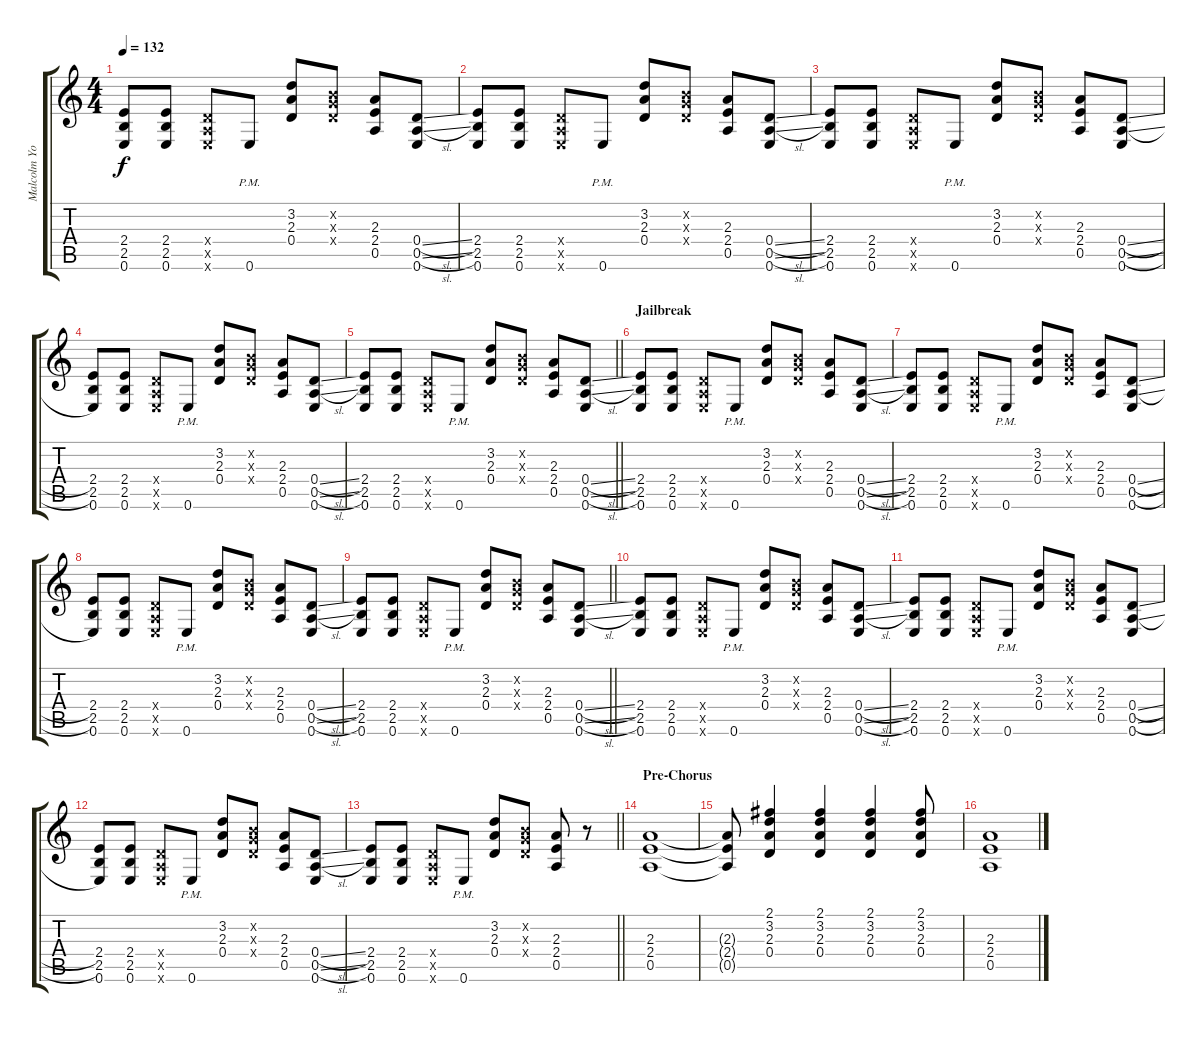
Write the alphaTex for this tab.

\track ("Malcolm Young" "Malcolm Yo") {instrument overdrivenguitar}
\staff {score tabs}
\tuning (E4 B3 G3 D3 A2 E2) {hide}
\ts (4 4)
\tempo 132
\clef g2
\ks c
(2.4 2.5 0.6).8{dy f} (2.4 2.5 0.6).8 (0.4{x} 0.5{x} 0.6{x}).8 0.6{pm}.8 (3.2 2.3 0.4).8 (0.2{x} 0.3{x} 0.4{x}).8 (2.3 2.4 0.5).8 (0.4{sl} 0.5{sl} 0.6).8 |
(2.4 2.5 0.6).8 (2.4 2.5 0.6).8 (0.4{x} 0.5{x} 0.6{x}).8 0.6{pm}.8 (3.2 2.3 0.4).8 (0.2{x} 0.3{x} 0.4{x}).8 (2.3 2.4 0.5).8 (0.4{sl} 0.5{sl} 0.6).8 |
(2.4 2.5 0.6).8 (2.4 2.5 0.6).8 (0.4{x} 0.5{x} 0.6{x}).8 0.6{pm}.8 (3.2 2.3 0.4).8 (0.2{x} 0.3{x} 0.4{x}).8 (2.3 2.4 0.5).8 (0.4{sl} 0.5{sl} 0.6).8 |
(2.4 2.5 0.6).8 (2.4 2.5 0.6).8 (0.4{x} 0.5{x} 0.6{x}).8 0.6{pm}.8 (3.2 2.3 0.4).8 (0.2{x} 0.3{x} 0.4{x}).8 (2.3 2.4 0.5).8 (0.4{sl} 0.5{sl} 0.6).8 |
\barLineRight lightlight
(2.4 2.5 0.6).8 (2.4 2.5 0.6).8 (0.4{x} 0.5{x} 0.6{x}).8 0.6{pm}.8 (3.2 2.3 0.4).8 (0.2{x} 0.3{x} 0.4{x}).8 (2.3 2.4 0.5).8 (0.4{sl} 0.5{sl} 0.6).8 |
\section ("" "Jailbreak")
(2.4 2.5 0.6).8 (2.4 2.5 0.6).8 (0.4{x} 0.5{x} 0.6{x}).8 0.6{pm}.8 (3.2 2.3 0.4).8 (0.2{x} 0.3{x} 0.4{x}).8 (2.3 2.4 0.5).8 (0.4{sl} 0.5{sl} 0.6).8 |
(2.4 2.5 0.6).8 (2.4 2.5 0.6).8 (0.4{x} 0.5{x} 0.6{x}).8 0.6{pm}.8 (3.2 2.3 0.4).8 (0.2{x} 0.3{x} 0.4{x}).8 (2.3 2.4 0.5).8 (0.4{sl} 0.5{sl} 0.6).8 |
(2.4 2.5 0.6).8 (2.4 2.5 0.6).8 (0.4{x} 0.5{x} 0.6{x}).8 0.6{pm}.8 (3.2 2.3 0.4).8 (0.2{x} 0.3{x} 0.4{x}).8 (2.3 2.4 0.5).8 (0.4{sl} 0.5{sl} 0.6).8 |
\barLineRight lightlight
(2.4 2.5 0.6).8 (2.4 2.5 0.6).8 (0.4{x} 0.5{x} 0.6{x}).8 0.6{pm}.8 (3.2 2.3 0.4).8 (0.2{x} 0.3{x} 0.4{x}).8 (2.3 2.4 0.5).8 (0.4{sl} 0.5{sl} 0.6).8 |
(2.4 2.5 0.6).8 (2.4 2.5 0.6).8 (0.4{x} 0.5{x} 0.6{x}).8 0.6{pm}.8 (3.2 2.3 0.4).8 (0.2{x} 0.3{x} 0.4{x}).8 (2.3 2.4 0.5).8 (0.4{sl} 0.5{sl} 0.6).8 |
(2.4 2.5 0.6).8 (2.4 2.5 0.6).8 (0.4{x} 0.5{x} 0.6{x}).8 0.6{pm}.8 (3.2 2.3 0.4).8 (0.2{x} 0.3{x} 0.4{x}).8 (2.3 2.4 0.5).8 (0.4{sl} 0.5{sl} 0.6).8 |
(2.4 2.5 0.6).8 (2.4 2.5 0.6).8 (0.4{x} 0.5{x} 0.6{x}).8 0.6{pm}.8 (3.2 2.3 0.4).8 (0.2{x} 0.3{x} 0.4{x}).8 (2.3 2.4 0.5).8 (0.4{sl} 0.5{sl} 0.6).8 |
\barLineRight lightlight
(2.4 2.5 0.6).8 (2.4 2.5 0.6).8 (0.4{x} 0.5{x} 0.6{x}).8 0.6{pm}.8 (3.2 2.3 0.4).8 (0.2{x} 0.3{x} 0.4{x}).8 (2.3 2.4 0.5).8 r.8 |
\section ("" "Pre-Chorus")
(2.3 2.4 0.5).1 |
(2.3{t} 2.4{t} 0.5{t}).8 (2.1 3.2 2.3 0.4).4 (2.1 3.2 2.3 0.4).4 (2.1 3.2 2.3 0.4).4 (2.1 3.2 2.3 0.4).8 |
(2.3 2.4 0.5).1
